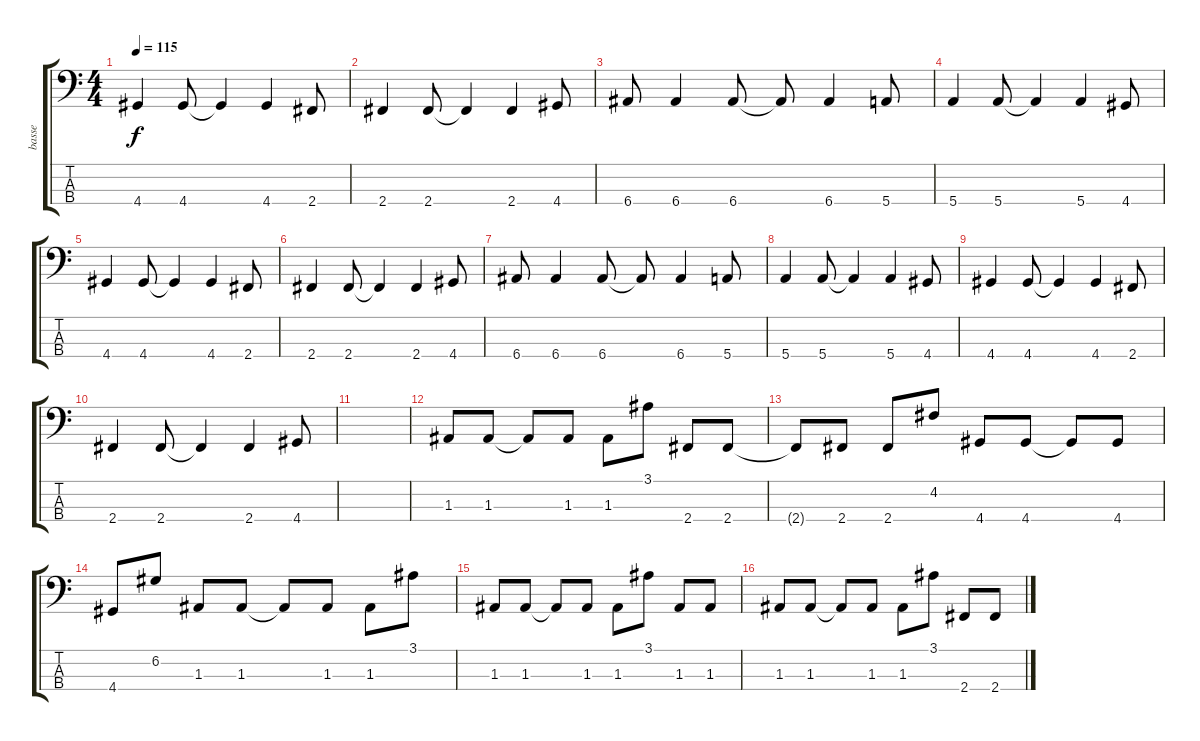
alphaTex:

\track ("basse" "basse") {instrument electricbassfinger}
\staff {score tabs}
\tuning (G2 D2 A1 E1) {hide}
\ts (4 4)
\tempo 115
\clef f4
\ks c
4.4.4{dy f} 4.4.8 4.4{t}.4 4.4.4 2.4.8 |
2.4.4 2.4.8 2.4{t}.4 2.4.4 4.4.8 |
6.4.8{volume 16} 6.4.4 6.4.8 6.4{t}.8 6.4.4 5.4.8 |
5.4.4 5.4.8 5.4{t}.4 5.4.4 4.4.8 |
4.4.4 4.4.8 4.4{t}.4 4.4.4 2.4.8 |
2.4.4 2.4.8 2.4{t}.4 2.4.4 4.4.8 |
6.4.8{volume 16} 6.4.4 6.4.8 6.4{t}.8 6.4.4 5.4.8 |
5.4.4 5.4.8 5.4{t}.4 5.4.4 4.4.8 |
4.4.4 4.4.8 4.4{t}.4 4.4.4 2.4.8 |
2.4.4 2.4.8 2.4{t}.4 2.4.4 4.4.8 |
|
1.3.8 1.3.8 1.3{t}.8 1.3.8 1.3.8 3.1.8 2.4.8 2.4.8 |
2.4{t}.8 2.4.8 2.4.8 4.2.8 4.4.8 4.4.8 4.4{t}.8 4.4.8 |
4.4.8 6.2.8 1.3.8 1.3.8 1.3{t}.8 1.3.8 1.3.8 3.1.8 |
1.3.8 1.3.8 1.3{t}.8 1.3.8 1.3.8 3.1.8 1.3.8 1.3.8 |
1.3.8 1.3.8 1.3{t}.8 1.3.8 1.3.8 3.1.8 2.4.8 2.4.8
